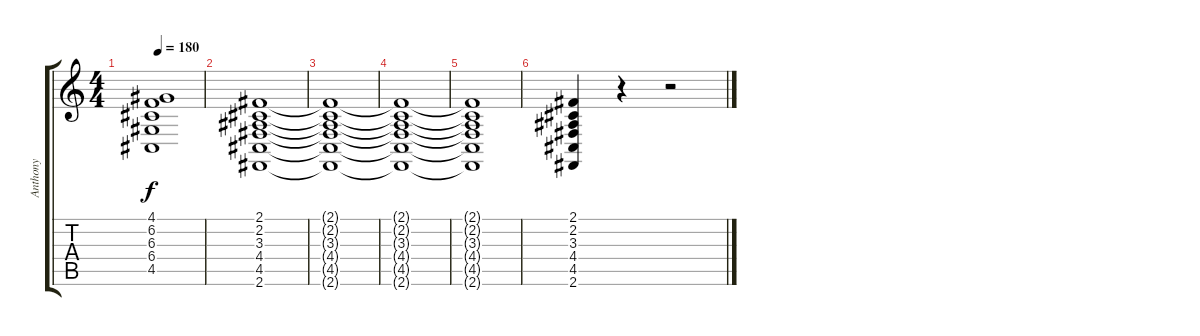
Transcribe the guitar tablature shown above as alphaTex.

\track ("Anthony" "Anthony") {instrument acousticgrandpiano}
\staff {score tabs}
\tuning (E4 B3 G3 D3 A2 E2) {hide}
\ts (4 4)
\tempo 180
\clef g2
\ks c
(4.1 6.2 6.3 6.4 4.5).1{dy f} |
(2.1 2.2 3.3 4.4 4.5 2.6).1 |
(2.1{t} 2.2{t} 3.3{t} 4.4{t} 4.5{t} 2.6{t}).1 |
(2.1{t} 2.2{t} 3.3{t} 4.4{t} 4.5{t} 2.6{t}).1 |
(2.1{t} 2.2{t} 3.3{t} 4.4{t} 4.5{t} 2.6{t}).1 |
(2.1 2.2 3.3 4.4 4.5 2.6).4 r.4 r.2
